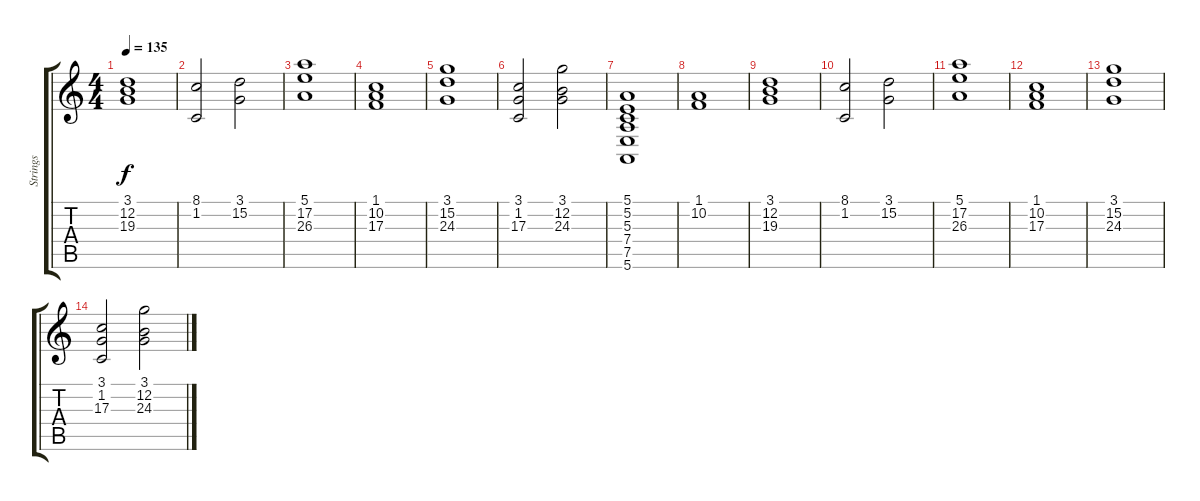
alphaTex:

\track ("Strings" "Strings") {instrument stringensemble1}
\staff {score tabs}
\tuning (E4 B3 G3 D3 A2 E2) {hide}
\ts (4 4)
\tempo 135
\clef g2
\ks c
(3.1 12.2 19.3).1{dy f} |
(8.1 1.2).2 (3.1 15.2).2 |
(5.1 17.2 26.3).1 |
(1.1 10.2 17.3).1 |
(3.1 15.2 24.3).1 |
(3.1 1.2 17.3).2 (3.1 12.2 24.3).2 |
(5.1 5.2 5.3 7.4 7.5 5.6).1 |
(1.1 10.2).1 |
(3.1 12.2 19.3).1 |
(8.1 1.2).2 (3.1 15.2).2 |
(5.1 17.2 26.3).1 |
(1.1 10.2 17.3).1 |
(3.1 15.2 24.3).1 |
(3.1 1.2 17.3).2 (3.1 12.2 24.3).2
